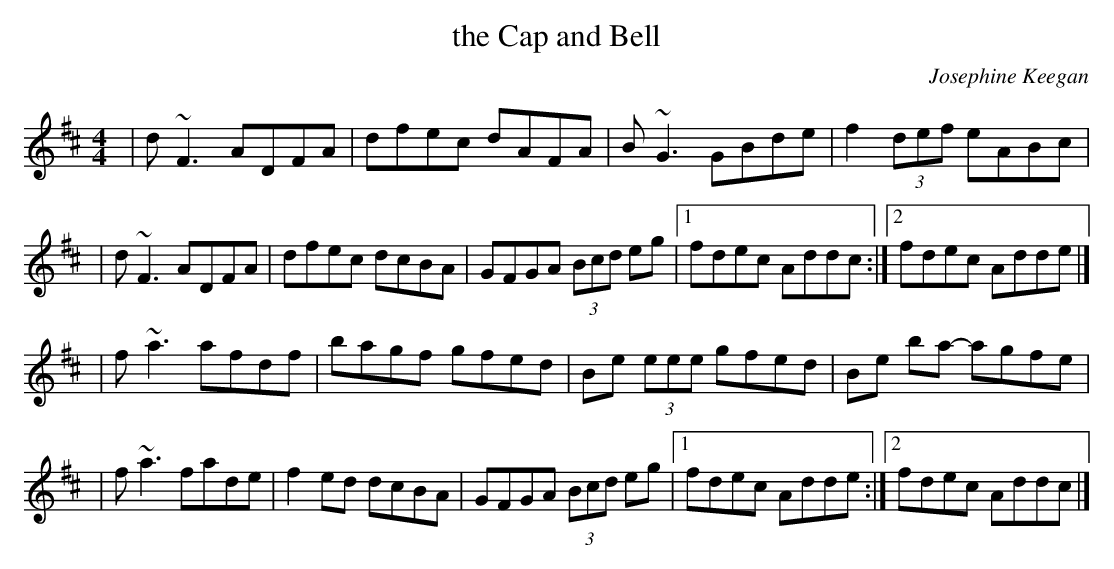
X:1
T: the Cap and Bell
L:1/8
M:4/4
C:Josephine Keegan
K:D
|d~F3 ADFA|dfec dAFA|B~G3 GBde|f2(3def eABc|
|d~F3 ADFA|dfec dcBA|GFGA (3Bcd eg|1fdec Addc:|2fdec Adde|]
|f~a3 afdf|bagf gfed|Be (3eee gfed|Be ba- agfe|
|f~a3 fade|f2ed dcBA|GFGA (3Bcd eg|1fdec Adde:|2fdec Addc|]
